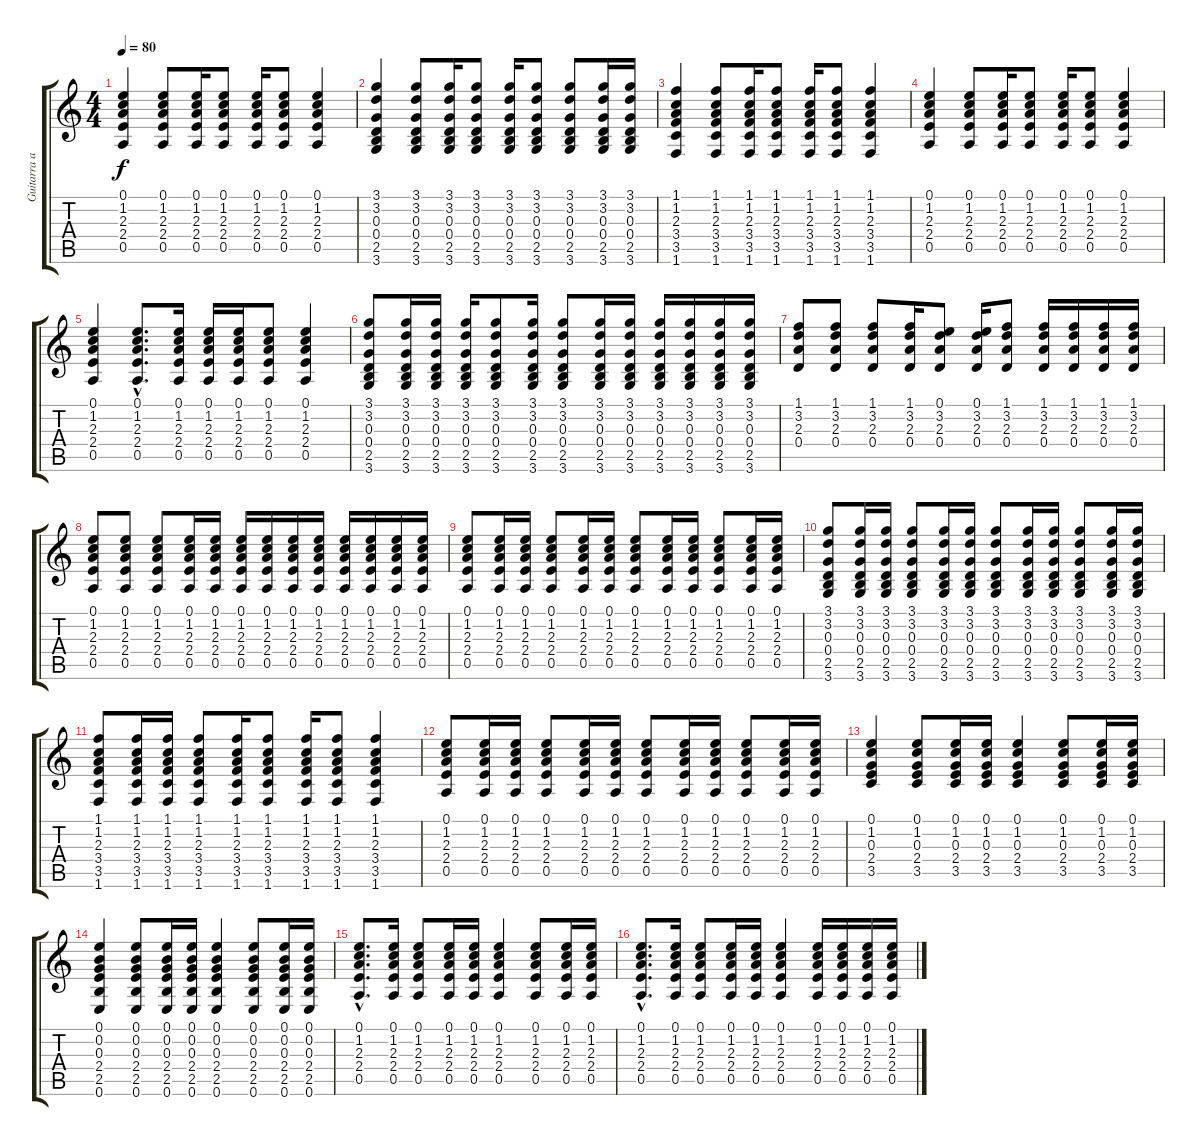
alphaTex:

\track ("Guitarra acústica" "Guitarra a") {instrument acousticguitarsteel}
\staff {score tabs}
\tuning (E4 B3 G3 D3 A2 E2) {hide}
\ts (4 4)
\tempo 80
\clef g2
\ks c
(0.1 1.2 2.3 2.4 0.5).4{dy f} (0.1 1.2 2.3 2.4 0.5).8 (0.1 1.2 2.3 2.4 0.5).16 (0.1 1.2 2.3 2.4 0.5).8 (0.1 1.2 2.3 2.4 0.5).16 (0.1 1.2 2.3 2.4 0.5).8 (0.1 1.2 2.3 2.4 0.5).4 |
(3.1 3.2 0.3 0.4 2.5 3.6).4 (3.1 3.2 0.3 0.4 2.5 3.6).8 (3.1 3.2 0.3 0.4 2.5 3.6).16 (3.1 3.2 0.3 0.4 2.5 3.6).8 (3.1 3.2 0.3 0.4 2.5 3.6).16 (3.1 3.2 0.3 0.4 2.5 3.6).8 (3.1 3.2 0.3 0.4 2.5 3.6).8 (3.1 3.2 0.3 0.4 2.5 3.6).16 (3.1 3.2 0.3 0.4 2.5 3.6).16 |
(1.1 1.2 2.3 3.4 3.5 1.6).4 (1.1 1.2 2.3 3.4 3.5 1.6).8 (1.1 1.2 2.3 3.4 3.5 1.6).16 (1.1 1.2 2.3 3.4 3.5 1.6).8 (1.1 1.2 2.3 3.4 3.5 1.6).16 (1.1 1.2 2.3 3.4 3.5 1.6).8 (1.1 1.2 2.3 3.4 3.5 1.6).4 |
(0.1 1.2 2.3 2.4 0.5).4 (0.1 1.2 2.3 2.4 0.5).8 (0.1 1.2 2.3 2.4 0.5).16 (0.1 1.2 2.3 2.4 0.5).8 (0.1 1.2 2.3 2.4 0.5).16 (0.1 1.2 2.3 2.4 0.5).8 (0.1 1.2 2.3 2.4 0.5).4 |
(0.1 1.2 2.3 2.4 0.5).4 (0.1{hac} 1.2{hac} 2.3{hac} 2.4{hac} 0.5{hac}).8{d} (0.1 1.2 2.3 2.4 0.5).16 (0.1 1.2 2.3 2.4 0.5).16 (0.1 1.2 2.3 2.4 0.5).16 (0.1 1.2 2.3 2.4 0.5).8 (0.1 1.2 2.3 2.4 0.5).4 |
(3.1 3.2 0.3 0.4 2.5 3.6).8 (3.1 3.2 0.3 0.4 2.5 3.6).16 (3.1 3.2 0.3 0.4 2.5 3.6).16 (3.1 3.2 0.3 0.4 2.5 3.6).16 (3.1 3.2 0.3 0.4 2.5 3.6).8 (3.1 3.2 0.3 0.4 2.5 3.6).16 (3.1 3.2 0.3 0.4 2.5 3.6).8 (3.1 3.2 0.3 0.4 2.5 3.6).16 (3.1 3.2 0.3 0.4 2.5 3.6).16 (3.1 3.2 0.3 0.4 2.5 3.6).16 (3.1 3.2 0.3 0.4 2.5 3.6).16 (3.1 3.2 0.3 0.4 2.5 3.6).16 (3.1 3.2 0.3 0.4 2.5 3.6).16 |
(1.1 3.2 2.3 0.4).8 (1.1 3.2 2.3 0.4).8 (1.1 3.2 2.3 0.4).8 (1.1 3.2 2.3 0.4).16 (0.1 3.2 2.3 0.4).8 (0.1 3.2 2.3 0.4).16 (1.1 3.2 2.3 0.4).8 (1.1 3.2 2.3 0.4).16 (1.1 3.2 2.3 0.4).16 (1.1 3.2 2.3 0.4).16 (1.1 3.2 2.3 0.4).16 |
(0.1 1.2 2.3 2.4 0.5).8 (0.1 1.2 2.3 2.4 0.5).8 (0.1 1.2 2.3 2.4 0.5).8 (0.1 1.2 2.3 2.4 0.5).16 (0.1 1.2 2.3 2.4 0.5).16 (0.1 1.2 2.3 2.4 0.5).16 (0.1 1.2 2.3 2.4 0.5).16 (0.1 1.2 2.3 2.4 0.5).16 (0.1 1.2 2.3 2.4 0.5).16 (0.1 1.2 2.3 2.4 0.5).16 (0.1 1.2 2.3 2.4 0.5).16 (0.1 1.2 2.3 2.4 0.5).16 (0.1 1.2 2.3 2.4 0.5).16 |
(0.1 1.2 2.3 2.4 0.5).8 (0.1 1.2 2.3 2.4 0.5).16 (0.1 1.2 2.3 2.4 0.5).16 (0.1 1.2 2.3 2.4 0.5).8 (0.1 1.2 2.3 2.4 0.5).16 (0.1 1.2 2.3 2.4 0.5).16 (0.1 1.2 2.3 2.4 0.5).8 (0.1 1.2 2.3 2.4 0.5).16 (0.1 1.2 2.3 2.4 0.5).16 (0.1 1.2 2.3 2.4 0.5).8 (0.1 1.2 2.3 2.4 0.5).16 (0.1 1.2 2.3 2.4 0.5).16 |
(3.1 3.2 0.3 0.4 2.5 3.6).8 (3.1 3.2 0.3 0.4 2.5 3.6).16 (3.1 3.2 0.3 0.4 2.5 3.6).16 (3.1 3.2 0.3 0.4 2.5 3.6).8 (3.1 3.2 0.3 0.4 2.5 3.6).16 (3.1 3.2 0.3 0.4 2.5 3.6).16 (3.1 3.2 0.3 0.4 2.5 3.6).8 (3.1 3.2 0.3 0.4 2.5 3.6).16 (3.1 3.2 0.3 0.4 2.5 3.6).16 (3.1 3.2 0.3 0.4 2.5 3.6).8 (3.1 3.2 0.3 0.4 2.5 3.6).16 (3.1 3.2 0.3 0.4 2.5 3.6).16 |
(1.1 1.2 2.3 3.4 3.5 1.6).8 (1.1 1.2 2.3 3.4 3.5 1.6).16 (1.1 1.2 2.3 3.4 3.5 1.6).16 (1.1 1.2 2.3 3.4 3.5 1.6).8 (1.1 1.2 2.3 3.4 3.5 1.6).16 (1.1 1.2 2.3 3.4 3.5 1.6).8 (1.1 1.2 2.3 3.4 3.5 1.6).16 (1.1 1.2 2.3 3.4 3.5 1.6).8 (1.1 1.2 2.3 3.4 3.5 1.6).4 |
(0.1 1.2 2.3 2.4 0.5).8 (0.1 1.2 2.3 2.4 0.5).16 (0.1 1.2 2.3 2.4 0.5).16 (0.1 1.2 2.3 2.4 0.5).8 (0.1 1.2 2.3 2.4 0.5).16 (0.1 1.2 2.3 2.4 0.5).16 (0.1 1.2 2.3 2.4 0.5).8 (0.1 1.2 2.3 2.4 0.5).16 (0.1 1.2 2.3 2.4 0.5).16 (0.1 1.2 2.3 2.4 0.5).8 (0.1 1.2 2.3 2.4 0.5).16 (0.1 1.2 2.3 2.4 0.5).16 |
(0.1 1.2 0.3 2.4 3.5).4 (0.1 1.2 0.3 2.4 3.5).8 (0.1 1.2 0.3 2.4 3.5).16 (0.1 1.2 0.3 2.4 3.5).16 (0.1 1.2 0.3 2.4 3.5).4 (0.1 1.2 0.3 2.4 3.5).8 (0.1 1.2 0.3 2.4 3.5).16 (0.1 1.2 0.3 2.4 3.5).16 |
(0.1 0.2 0.3 2.4 2.5 0.6).4 (0.1 0.2 0.3 2.4 2.5 0.6).8 (0.1 0.2 0.3 2.4 2.5 0.6).16 (0.1 0.2 0.3 2.4 2.5 0.6).16 (0.1 0.2 0.3 2.4 2.5 0.6).4 (0.1 0.2 0.3 2.4 2.5 0.6).8 (0.1 0.2 0.3 2.4 2.5 0.6).16 (0.1 0.2 0.3 2.4 2.5 0.6).16 |
(0.1{hac} 1.2{hac} 2.3{hac} 2.4{hac} 0.5{hac}).8{d} (0.1 1.2 2.3 2.4 0.5).16 (0.1 1.2 2.3 2.4 0.5).8 (0.1 1.2 2.3 2.4 0.5).16 (0.1 1.2 2.3 2.4 0.5).16 (0.1 1.2 2.3 2.4 0.5).4 (0.1 1.2 2.3 2.4 0.5).8 (0.1 1.2 2.3 2.4 0.5).16 (0.1 1.2 2.3 2.4 0.5).16 |
(0.1{hac} 1.2{hac} 2.3{hac} 2.4{hac} 0.5{hac}).8{d} (0.1 1.2 2.3 2.4 0.5).16 (0.1 1.2 2.3 2.4 0.5).8 (0.1 1.2 2.3 2.4 0.5).16 (0.1 1.2 2.3 2.4 0.5).16 (0.1 1.2 2.3 2.4 0.5).4 (0.1 1.2 2.3 2.4 0.5).16 (0.1 1.2 2.3 2.4 0.5).16 (0.1 1.2 2.3 2.4 0.5).16 (0.1 1.2 2.3 2.4 0.5).16
